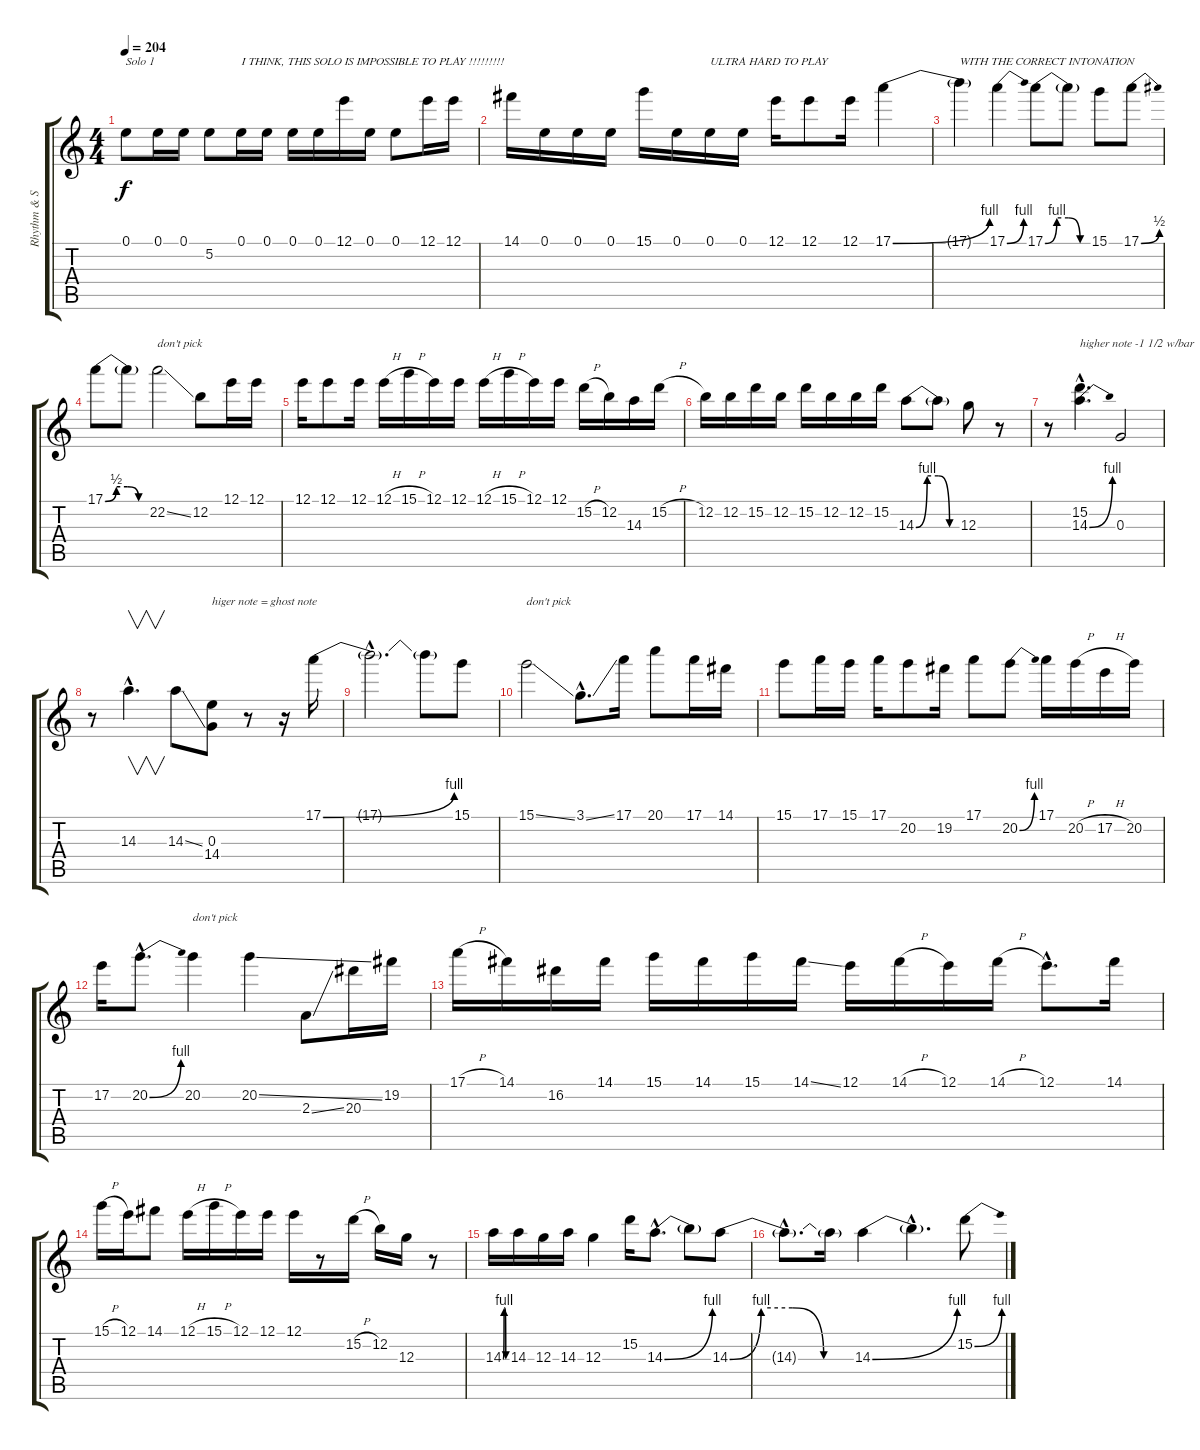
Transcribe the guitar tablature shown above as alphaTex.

\track ("Rhythm & Soli(Distortion)" "Rhythm & S") {instrument distortionguitar}
\staff {score tabs}
\tuning (E4 B3 G3 D3 A2 E2) {hide}
\ts (4 4)
\tempo 204
\clef g2
\ks c
0.1.8{txt "Solo 1" dy f} 0.1.16 0.1.16 5.2.8 0.1.16{txt "I THINK, THIS SOLO IS IMPOSSIBLE TO PLAY !!!!!!!!!"} 0.1.16 0.1.16 0.1.16 12.1.16 0.1.16 0.1.8 12.1.16 12.1.16 |
14.1.16 0.1.16 0.1.16 0.1.16 15.1.16 0.1.16 0.1.16{txt "ULTRA HARD TO PLAY "} 0.1.16 12.1.16 12.1.8 12.1.16 17.1{be (bend 0 0 60 4)}.4 |
17.1{t}.4{txt "WITH THE CORRECT INTONATION"} 17.1{be (bend 0 0 60 4)}.4 17.1{be (custom 0 0 15 4 30 4 45 0 60 0)}.8 17.1{t}.8 15.1.8 17.1{be (bend 0 0 60 2)}.8 |
17.1{be (custom 0 0 15 2 30 2 45 0 60 0)}.8 17.1{t}.8 22.2{ss}.2{txt "don't pick"} 12.2.8 12.1.16 12.1.16 |
12.1.16 12.1.8 12.1.16 12.1{h}.16 15.1{h}.16 12.1.16 12.1.16 12.1{h}.16 15.1{h}.16 12.1.16 12.1.16 15.2{h}.16 12.2.16 14.3.16 15.2{h}.16 |
12.2.16 12.2.16 15.2.16 12.2.16 15.2.16 12.2.16 12.2.16 15.2.16 14.3{be (custom 0 0 15 4 30 4 45 0 60 0)}.8 14.3{t}.8 12.3.8 r.8 |
r.8 (15.2{hac} 14.3{be (bend 0 0 60 4) hac}).4{d txt "higher note -1 1/2 w/bar"} 0.3.2 |
r.8 14.3{hac}.4{v d} 14.3{ss}.8 (0.3 14.4).8{txt "higer note = ghost note"} r.8 r.16 17.1{be (bend 0 0 60 4)}.16 |
17.1{hac t}.2{d} 17.1{t}.8 15.1.8 |
15.1{ss}.2{txt "don't pick"} 3.1{ss hac}.8{d} 17.1.16 20.1.8 17.1.16 14.1.16 |
15.1.8 17.1.16 15.1.16 17.1.16 20.2.8 19.2.16 17.1.8 20.2{be (bend 0 0 60 4)}.8 17.1.16 20.2{h}.16 17.2{h}.16 20.2.16 |
17.2.16 20.2{be (bend 0 0 60 4) hac}.8{d} 20.2.4{txt "don't pick"} 20.2{ss}.4 2.3{ss}.8 20.3.16 19.2.16 |
17.1{h}.16 14.1.16 16.2.16 14.1.16 15.1.16 14.1.16 15.1.16 14.1{ss}.16 12.1.16 14.1{h}.16 12.1.16 14.1{h}.16 12.1{hac}.8{d} 14.1.16 |
15.1{h}.16 12.1.16 14.1.8 12.1{h}.16 15.1{h}.16 12.1.16 12.1.16 12.1.16 r.8 15.2{h}.16 12.2.16 12.3.16 r.8 |
14.3{be (custom 0 0 15 4 30 4 45 0 60 0)}.16 14.3.16 12.3.16 14.3.16 12.3.4 15.2.16 14.3{be (bend 0 0 60 4) hac}.8{d} 14.3{t}.8 14.3{be (custom 0 0 15 4 30 4 45 0 60 0)}.8 |
14.3{hac t}.8{d} 14.3{t}.16 14.3{be (bend 0 0 60 4)}.4 14.3{hac t}.4{d} 15.2{be (bend 0 0 60 4)}.8
